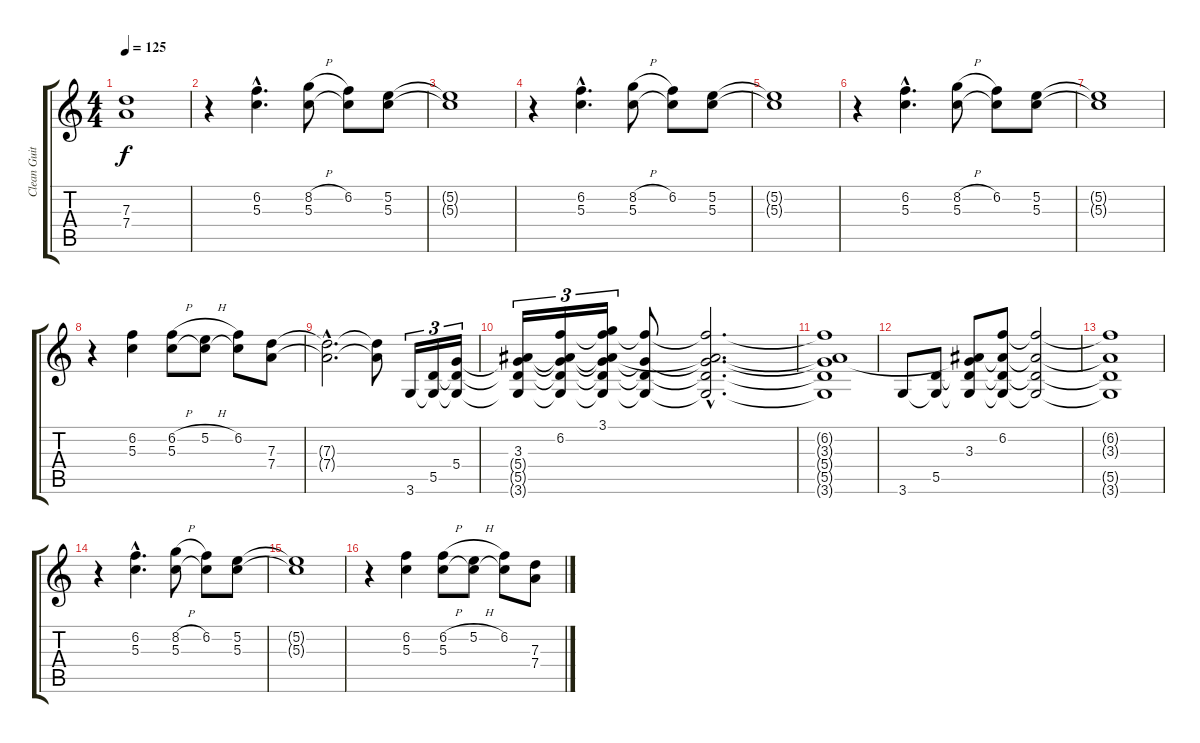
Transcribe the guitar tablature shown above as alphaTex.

\track ("Clean Guitar" "Clean Guit") {instrument electricguitarclean}
\staff {score tabs}
\tuning (E4 B3 G3 D3 A2 E2) {hide}
\ts (4 4)
\tempo 125
\clef g2
\ks c
(7.3{t} 7.4{t}).1{dy f} |
r.4 (6.2{hac} 5.3{hac}).4{d} (8.2{h} 5.3).8 (6.2 5.3{t}).8 (5.2 5.3).8 |
(5.2{t} 5.3{t}).1 |
r.4 (6.2{hac} 5.3{hac}).4{d} (8.2{h} 5.3).8 (6.2 5.3{t}).8 (5.2 5.3).8 |
(5.2{t} 5.3{t}).1 |
r.4 (6.2{hac} 5.3{hac}).4{d} (8.2{h} 5.3).8 (6.2 5.3{t}).8 (5.2 5.3).8 |
(5.2{t} 5.3{t}).1 |
r.4 (6.2 5.3).4 (6.2{h} 5.3).8 (5.2{h} 5.3{t}).8 (6.2 5.3{t}).8 (7.3 7.4).8 |
(7.3{hac t} 7.4{hac t}).2{d} (7.3{t} 7.4{t}).8 3.6.16{tu (3 2)} (5.5 3.6{t}).16{tu (3 2)} (5.4 5.5{t} 3.6{t}).16{tu (3 2)} |
(3.3 5.4{t} 5.5{t} 3.6{t}).16{tu (3 2)} (6.2 3.3{t} 5.4{t} 5.5{t} 3.6{t}).16{tu (3 2)} (3.1 6.2{t} 3.3{t} 5.4{t} 5.5{t} 3.6{t}).16{tu (3 2)} (6.2{t} 5.4{t} 5.5{t} 3.6{t}).8 (6.2{hac t} 3.3{hac t} 5.4{hac t} 5.5{hac t} 3.6{hac t}).2{d} |
(6.2{t} 3.3{t} 5.4{t} 5.5{t} 3.6{t}).1 |
3.6.8 (5.5 3.6{t}).8 (3.3 5.4{t} 5.5{t} 3.6{t}).8 (6.2 3.3{t} 5.5{t} 3.6{t}).8 (6.2{t} 3.3{t} 5.5{t} 3.6{t}).2 |
(6.2{t} 3.3{t} 5.5{t} 3.6{t}).1 |
r.4 (6.2{hac} 5.3{hac}).4{d} (8.2{h} 5.3).8 (6.2 5.3{t}).8 (5.2 5.3).8 |
(5.2{t} 5.3{t}).1 |
r.4 (6.2 5.3).4 (6.2{h} 5.3).8 (5.2{h} 5.3{t}).8 (6.2 5.3{t}).8 (7.3 7.4).8
